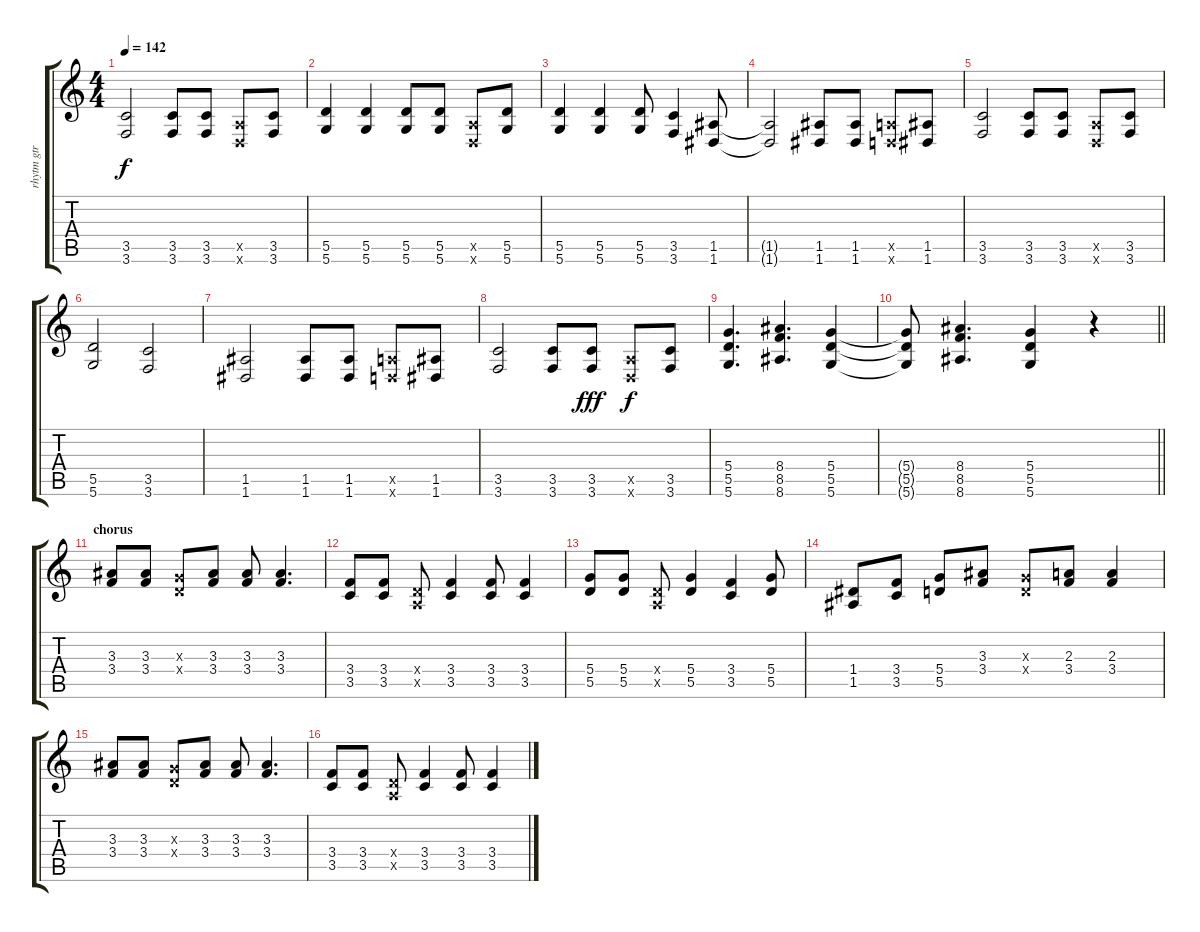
\track ("rhytm gtr" "rhytm gtr") {instrument distortionguitar}
\staff {score tabs}
\tuning (E4 B3 G3 D3 A2 D2) {hide}
\ts (4 4)
\tempo 142
\clef g2
\ks c
(3.5 3.6).2{dy f} (3.5 3.6).8 (3.5 3.6).8 (0.5{x} 0.6{x}).8 (3.5 3.6).8 |
(5.5 5.6).4 (5.5 5.6).4 (5.5 5.6).8 (5.5 5.6).8 (0.5{x} 0.6{x}).8 (5.5 5.6).8 |
(5.5 5.6).4 (5.5 5.6).4 (5.5 5.6).8 (3.5 3.6).4 (1.5 1.6).8 |
(1.5{t} 1.6{t}).2 (1.5 1.6).8 (1.5 1.6).8 (0.5{x} 0.6{x}).8 (1.5 1.6).8 |
(3.5 3.6).2 (3.5 3.6).8 (3.5 3.6).8 (0.5{x} 0.6{x}).8 (3.5 3.6).8 |
(5.5 5.6).2 (3.5 3.6).2 |
(1.5 1.6).2 (1.5 1.6).8 (1.5 1.6).8 (0.5{x} 0.6{x}).8 (1.5 1.6).8 |
(3.5 3.6).2 (3.5 3.6).8 (3.5 3.6).8{dy fff} (0.5{x} 0.6{x}).8{dy f} (3.5 3.6).8 |
(5.4 5.5 5.6).4{d} (8.4 8.5 8.6).4{d} (5.4 5.5 5.6).4 |
\barLineRight lightlight
(5.4{t} 5.5{t} 5.6{t}).8 (8.4 8.5 8.6).4{d} (5.4 5.5 5.6).4 r.4 |
\section ("" "chorus")
(3.3 3.4).8{volume 15} (3.3 3.4).8 (0.3{x} 0.4{x}).8 (3.3 3.4).8 (3.3 3.4).8 (3.3 3.4).4{d} |
(3.4 3.5).8 (3.4 3.5).8 (0.4{x} 0.5{x}).8 (3.4 3.5).4 (3.4 3.5).8 (3.4 3.5).4 |
(5.4 5.5).8 (5.4 5.5).8 (0.4{x} 0.5{x}).8 (5.4 5.5).4 (3.4 3.5).4 (5.4 5.5).8 |
(1.4 1.5).8 (3.4 3.5).8 (5.4 5.5).8 (3.3 3.4).8 (0.3{x} 0.4{x}).8 (2.3 3.4).8 (2.3 3.4).4 |
(3.3 3.4).8 (3.3 3.4).8 (0.3{x} 0.4{x}).8 (3.3 3.4).8 (3.3 3.4).8 (3.3 3.4).4{d} |
(3.4 3.5).8 (3.4 3.5).8 (0.4{x} 0.5{x}).8 (3.4 3.5).4 (3.4 3.5).8 (3.4 3.5).4
